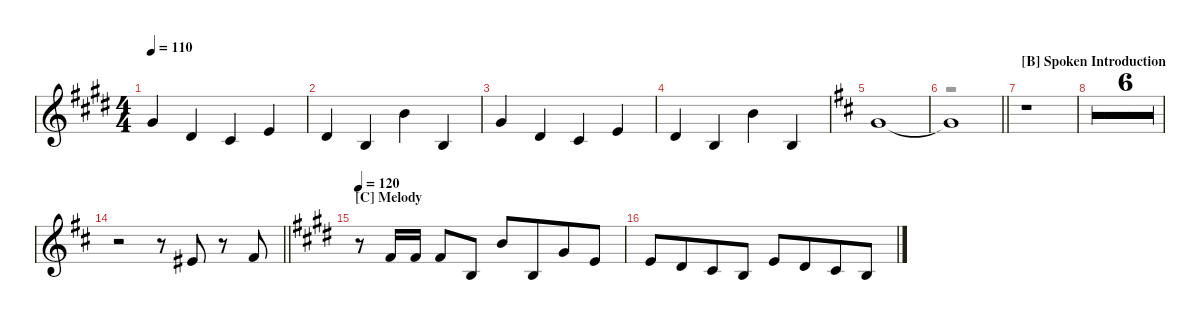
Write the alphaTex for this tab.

\defaultSystemsLayout 4
\hideDynamics
\bracketExtendMode nobrackets
\singleTrackTrackNamePolicy hidden
\multiTrackTrackNamePolicy hidden
\firstSystemTrackNameMode fullname
\firstSystemTrackNameOrientation horizontal
\otherSystemsTrackNameOrientation horizontal
\track ("Alto Choir" "Choir") {multiBarRest instrument choiraahs}
\staff {score}
\tuning (E4 B3 G3 D3 A2 E2)
\voice
\ts (4 4)
\tempo 110
\clef g2
\ks e
4.1{acc #}.4{dy mf} 4.2{acc #}.4 6.3{acc #}.4 5.2{acc forcenatural}.4 |
4.2{acc #}.4 4.3{acc forcenatural}.4 7.1{acc forcenatural}.4 4.3{acc forcenatural}.4 |
4.1{acc #}.4 4.2{acc #}.4 6.3{acc #}.4 5.2{acc forcenatural}.4 |
4.2{acc #}.4 4.3{acc forcenatural}.4 7.1{acc forcenatural}.4 4.3{acc forcenatural}.4 |
\ks bminor
3.1{acc forcenatural}.1 |
\barLineRight lightlight
3.1{t acc forcenatural}.1 |
\section ("B" "Spoken Introduction")
r.1 |
r.1 |
r.1 |
r.1 |
r.1 |
r.1 |
r.1 |
\barLineRight lightlight
r.2 r.8 1.1{acc #}.8 r.8 2.1{acc #}.8 |
\section ("C" "Melody")
\tempo 120
\ks e
r.8 2.1{acc #}.16 2.1{acc #}.16 2.1{acc #}.8 4.3{acc forcenatural}.8 7.1{acc forcenatural}.8{beam merge} 4.3{acc forcenatural}.8{beam merge} 4.1{acc #}.8{beam merge} 5.2{acc forcenatural}.8 |
5.2{acc forcenatural}.8{beam merge} 4.2{acc #}.8{beam merge} 2.2{acc #}.8{beam merge} 4.3{acc forcenatural}.8 5.2{acc forcenatural}.8{beam merge} 4.2{acc #}.8{beam merge} 2.2{acc #}.8{beam merge} 4.3{acc forcenatural}.8
\voice
\clef g2
\ottava regular
\simile none
\ks e
|
|
|
|
\ks bminor
|
\barLineRight lightlight
r.1{dy mf} |
|
|
|
|
|
|
|
\barLineRight lightlight
|
\ks e
|
